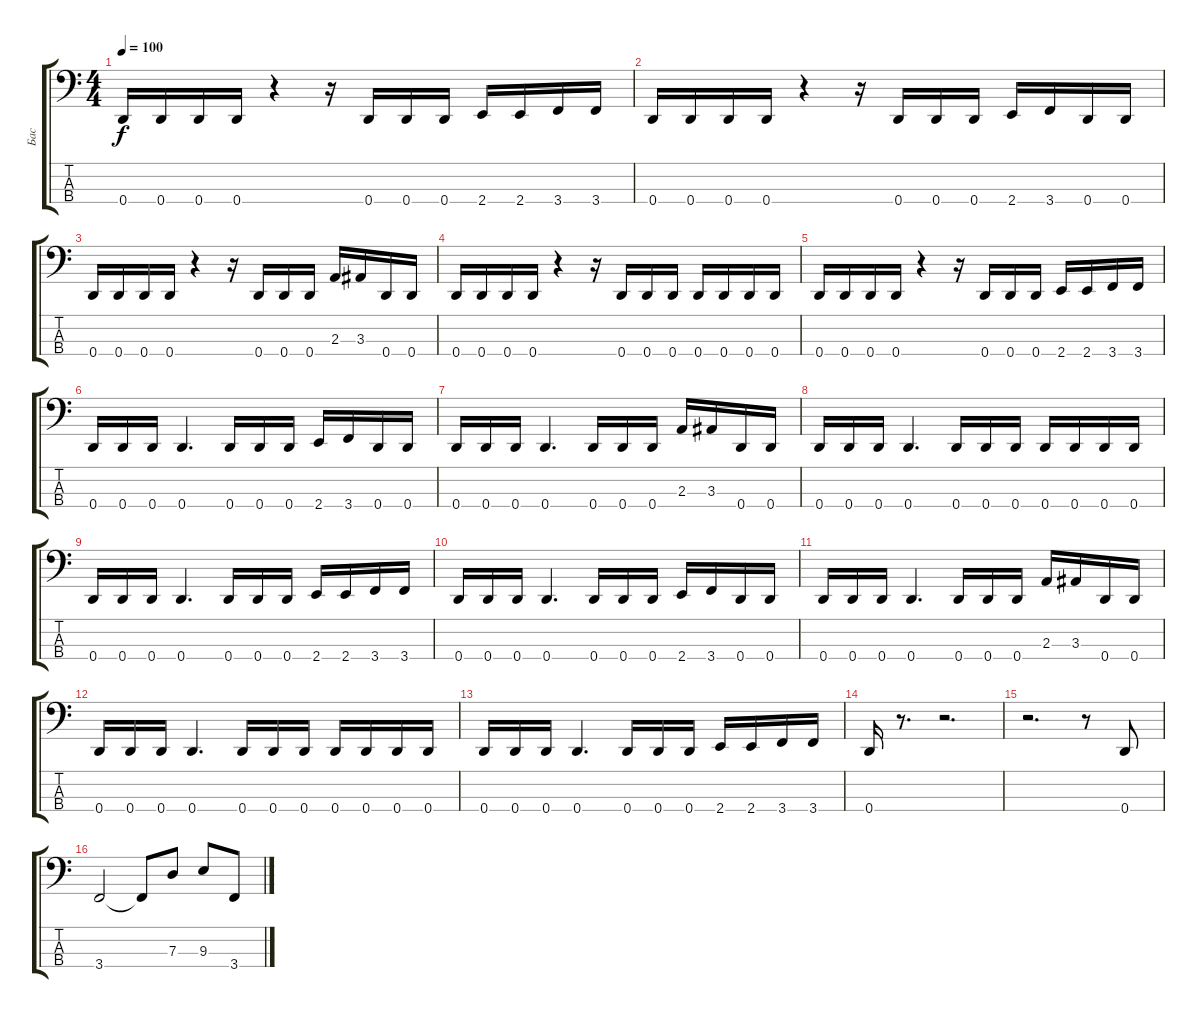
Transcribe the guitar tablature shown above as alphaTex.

\track ("Бас" "Бас") {instrument electricbassfinger}
\staff {score tabs}
\tuning (F2 C2 G1 D1) {hide}
\ts (4 4)
\tempo 100
\clef f4
\ks c
0.4.16{dy f} 0.4.16 0.4.16 0.4.16 r.4 r.16 0.4.16 0.4.16 0.4.16 2.4.16 2.4.16 3.4.16 3.4.16 |
0.4.16 0.4.16 0.4.16 0.4.16 r.4 r.16 0.4.16 0.4.16 0.4.16 2.4.16 3.4.16 0.4.16 0.4.16 |
0.4.16 0.4.16 0.4.16 0.4.16 r.4 r.16 0.4.16 0.4.16 0.4.16 2.3.16 3.3.16 0.4.16 0.4.16 |
0.4.16 0.4.16 0.4.16 0.4.16 r.4 r.16 0.4.16 0.4.16 0.4.16 0.4.16 0.4.16 0.4.16 0.4.16 |
0.4.16 0.4.16 0.4.16 0.4.16 r.4 r.16 0.4.16 0.4.16 0.4.16 2.4.16 2.4.16 3.4.16 3.4.16 |
0.4.16 0.4.16 0.4.16 0.4.4{d} 0.4.16 0.4.16 0.4.16 2.4.16 3.4.16 0.4.16 0.4.16 |
0.4.16 0.4.16 0.4.16 0.4.4{d} 0.4.16 0.4.16 0.4.16 2.3.16 3.3.16 0.4.16 0.4.16 |
0.4.16 0.4.16 0.4.16 0.4.4{d} 0.4.16 0.4.16 0.4.16 0.4.16 0.4.16 0.4.16 0.4.16 |
0.4.16 0.4.16 0.4.16 0.4.4{d} 0.4.16 0.4.16 0.4.16 2.4.16 2.4.16 3.4.16 3.4.16 |
0.4.16 0.4.16 0.4.16 0.4.4{d} 0.4.16 0.4.16 0.4.16 2.4.16 3.4.16 0.4.16 0.4.16 |
0.4.16 0.4.16 0.4.16 0.4.4{d} 0.4.16 0.4.16 0.4.16 2.3.16 3.3.16 0.4.16 0.4.16 |
0.4.16 0.4.16 0.4.16 0.4.4{d} 0.4.16 0.4.16 0.4.16 0.4.16 0.4.16 0.4.16 0.4.16 |
0.4.16 0.4.16 0.4.16 0.4.4{d} 0.4.16 0.4.16 0.4.16 2.4.16 2.4.16 3.4.16 3.4.16 |
0.4.16 r.8{d} r.2{d} |
r.2{d} r.8 0.4.8 |
3.4.2 3.4{t}.8 7.3.8 9.3.8 3.4.8
